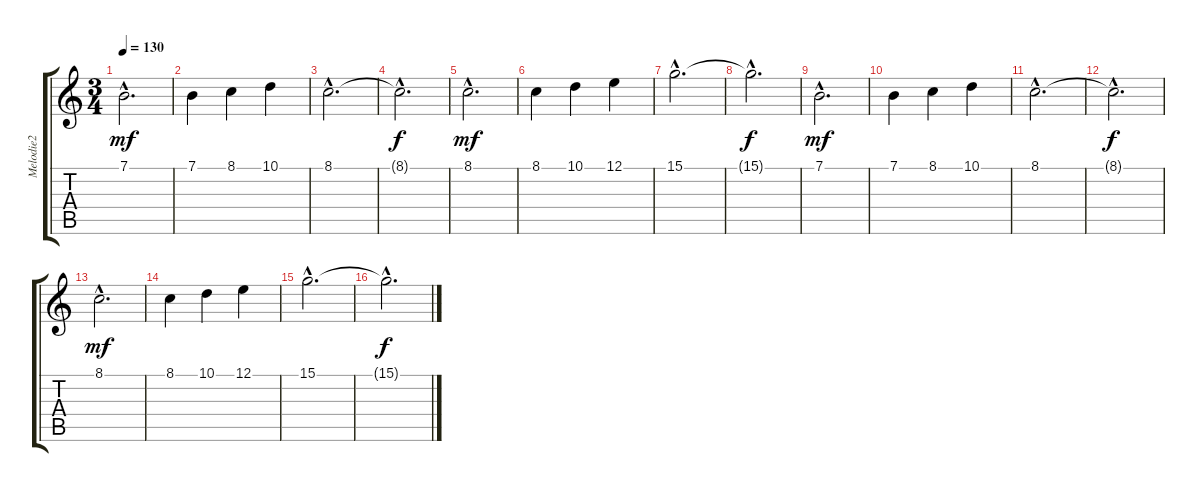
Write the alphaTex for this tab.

\track ("Melodie2" "Melodie2") {instrument stringensemble1}
\staff {score tabs}
\tuning (E4 B3 G3 D3 A2 E2) {hide}
\ts (3 4)
\tempo 130
\clef g2
\ks c
7.1{hac}.2{d dy mf} |
7.1.4 8.1.4 10.1.4 |
8.1{hac}.2{d} |
8.1{hac t}.2{d dy f} |
8.1{hac}.2{d dy mf} |
8.1.4 10.1.4 12.1.4 |
15.1{hac}.2{d} |
15.1{hac t}.2{d dy f} |
7.1{hac}.2{d dy mf} |
7.1.4 8.1.4 10.1.4 |
8.1{hac}.2{d} |
8.1{hac t}.2{d dy f} |
8.1{hac}.2{d dy mf} |
8.1.4 10.1.4 12.1.4 |
15.1{hac}.2{d} |
15.1{hac t}.2{d dy f}
